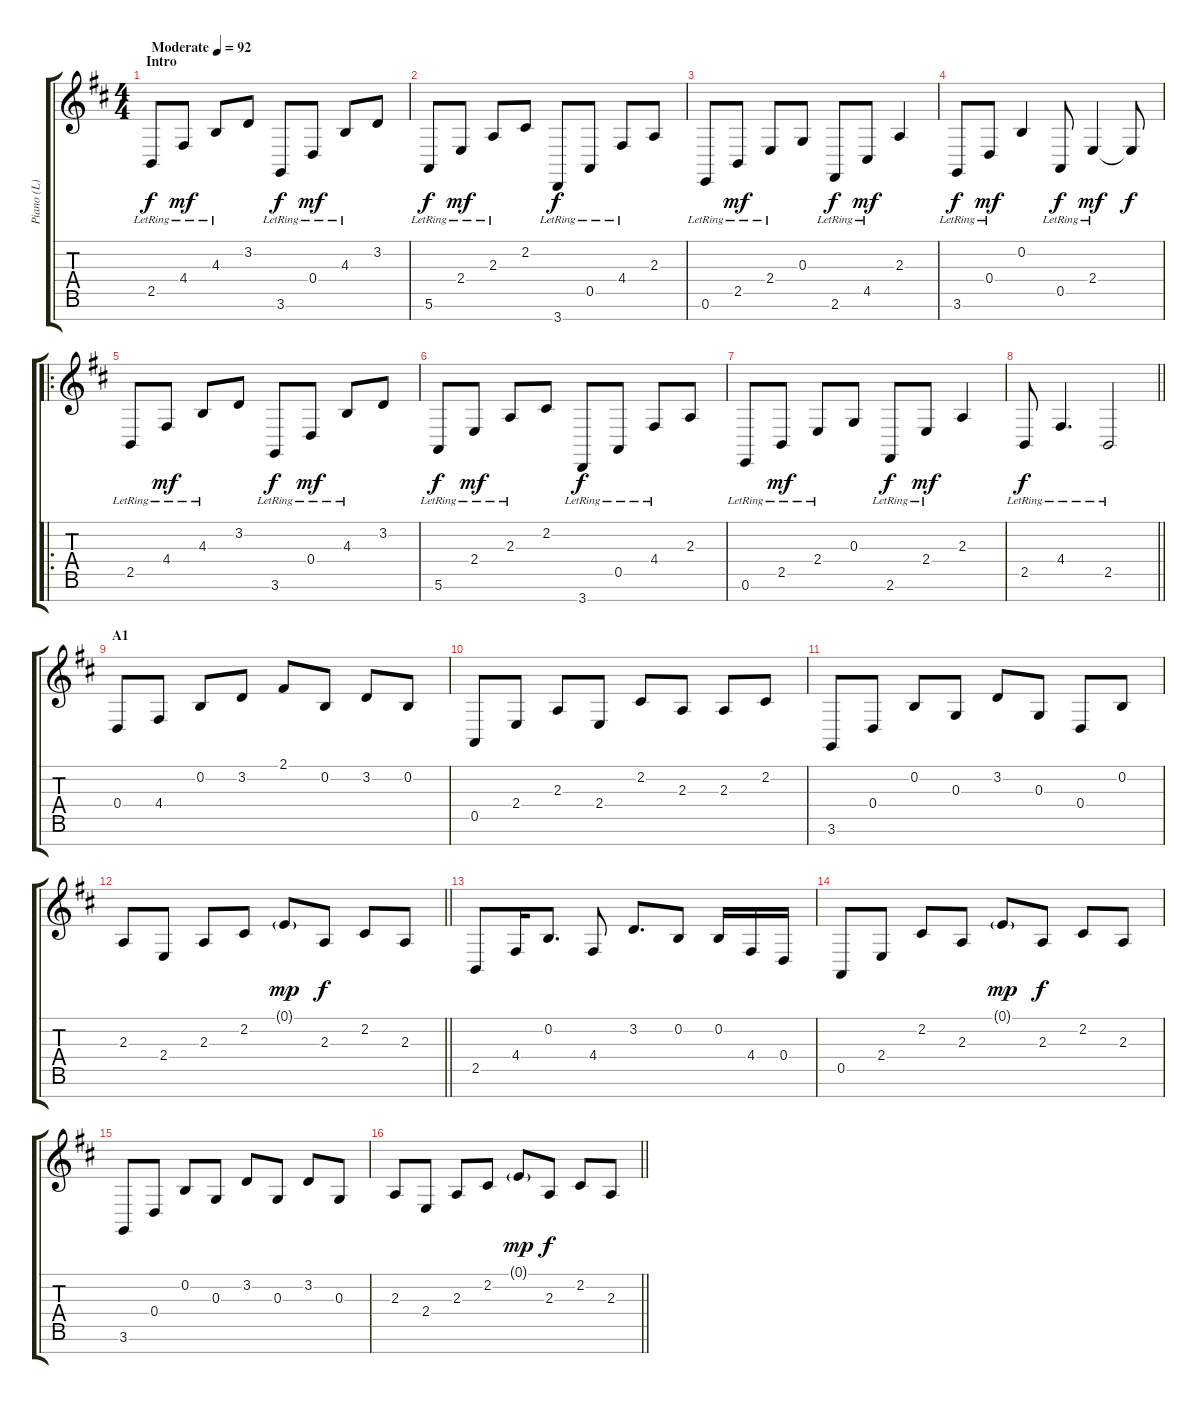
\track ("Piano (L)" "Piano (L)") {instrument acousticgrandpiano}
\staff {score tabs}
\tuning (E4 B3 G3 D3 A2 E2 B1) {hide}
\ts (4 4)
\section ("" "Intro")
\tempo (92 "Moderate")
\clef g2
\ks d
2.5{lr}.8{dy f instrument acousticgrandpiano} 4.4{lr}.8{dy mf} 4.3{lr}.8 3.2.8 3.6{lr}.8{dy f} 0.4{lr}.8{dy mf} 4.3{lr}.8 3.2.8 |
5.6{lr}.8{dy f} 2.4{lr}.8{dy mf} 2.3{lr}.8 2.2.8 3.7{lr}.8{dy f} 0.5{lr}.8 4.4{lr}.8 2.3.8 |
0.6{lr}.8 2.5{lr}.8{dy mf} 2.4{lr}.8 0.3.8 2.6{lr}.8{dy f} 4.5{lr}.8{dy mf} 2.3.4 |
3.6{lr}.8{dy f} 0.4{lr}.8{dy mf} 0.2.4 0.5{lr}.8{dy f} 2.4{lr}.4{dy mf} 2.4{t}.8{dy f} |
\ro
2.5{lr}.8 4.4{lr}.8{dy mf} 4.3{lr}.8 3.2.8 3.6{lr}.8{dy f} 0.4{lr}.8{dy mf} 4.3{lr}.8 3.2.8 |
5.6{lr}.8{dy f} 2.4{lr}.8{dy mf} 2.3{lr}.8 2.2.8 3.7{lr}.8{dy f} 0.5{lr}.8 4.4{lr}.8 2.3.8 |
0.6{lr}.8 2.5{lr}.8{dy mf} 2.4{lr}.8 0.3.8 2.6{lr}.8{dy f} 2.4{lr}.8{dy mf} 2.3.4 |
\barLineRight lightlight
2.5{lr}.8{dy f} 4.4{lr}.4{d} 2.5{lr}.2 |
\section ("" "A1")
0.4.8 4.4.8 0.2.8 3.2.8 2.1.8 0.2.8 3.2.8 0.2.8 |
0.5.8 2.4.8 2.3.8 2.4.8 2.2.8 2.3.8 2.3.8 2.2.8 |
3.6.8 0.4.8 0.2.8 0.3.8 3.2.8 0.3.8 0.4.8 0.2.8 |
\barLineRight lightlight
2.3.8 2.4.8 2.3.8 2.2.8 0.1{g}.8{dy mp} 2.3.8{dy f} 2.2.8 2.3.8 |
2.5.8 4.4.16 0.2.8{d} 4.4.8 3.2.8{d} 0.2.8 0.2.16 4.4.16 0.4.16 |
0.5.8 2.4.8 2.2.8 2.3.8 0.1{g}.8{dy mp} 2.3.8{dy f} 2.2.8 2.3.8 |
3.6.8 0.4.8 0.2.8 0.3.8 3.2.8 0.3.8 3.2.8 0.3.8 |
\barLineRight lightlight
2.3.8 2.4.8 2.3.8 2.2.8 0.1{g}.8{dy mp} 2.3.8{dy f} 2.2.8 2.3.8
